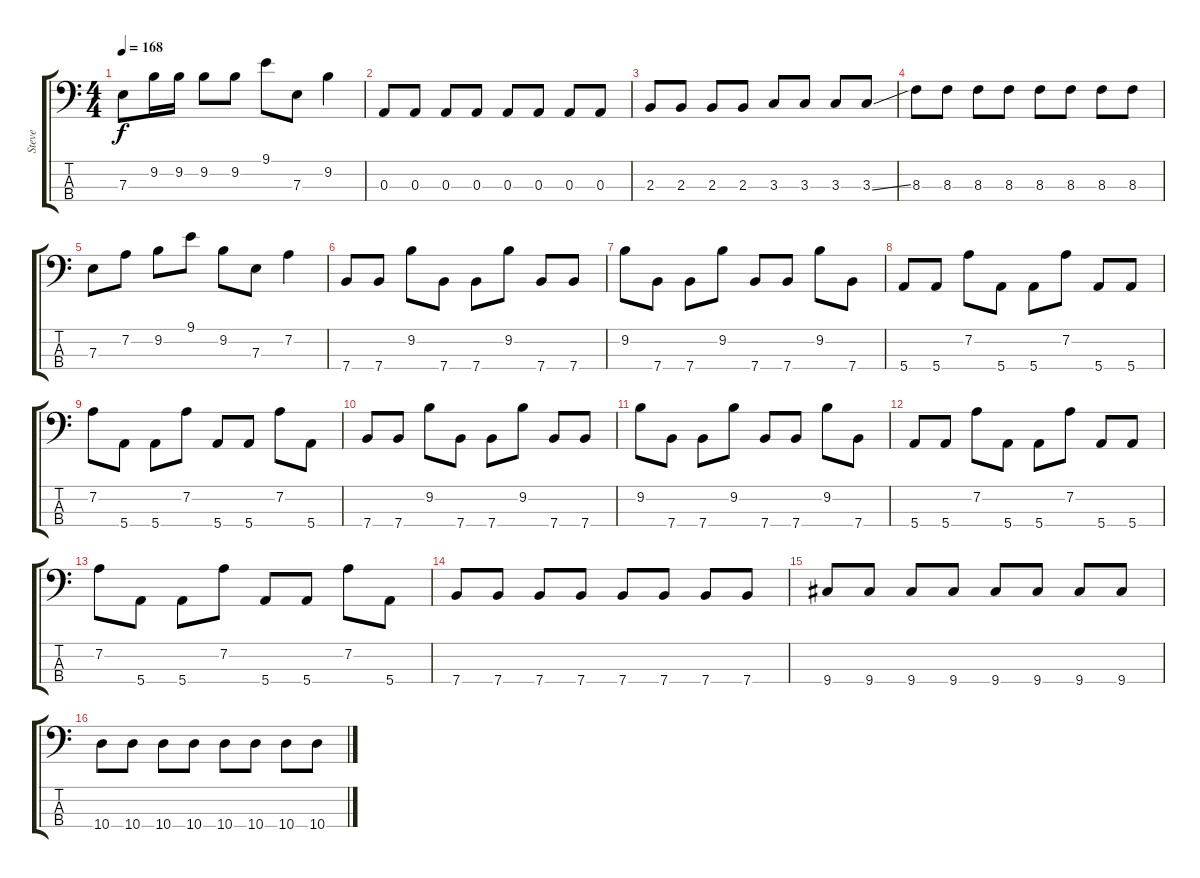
\track ("Steve" "Steve") {instrument electricbassfinger}
\staff {score tabs}
\tuning (G2 D2 A1 E1) {hide}
\ts (4 4)
\tempo 168
\clef f4
\ks c
7.3.8{dy f} 9.2.16 9.2.16 9.2.8 9.2.8 9.1.8 7.3.8 9.2.4 |
0.3.8 0.3.8 0.3.8 0.3.8 0.3.8 0.3.8 0.3.8 0.3.8 |
2.3.8 2.3.8 2.3.8 2.3.8 3.3.8 3.3.8 3.3.8 3.3{ss}.8 |
8.3.8 8.3.8 8.3.8 8.3.8 8.3.8 8.3.8 8.3.8 8.3.8 |
7.3.8 7.2.8 9.2.8 9.1.8 9.2.8 7.3.8 7.2.4 |
7.4.8 7.4.8 9.2.8 7.4.8 7.4.8 9.2.8 7.4.8 7.4.8 |
9.2.8 7.4.8 7.4.8 9.2.8 7.4.8 7.4.8 9.2.8 7.4.8 |
5.4.8 5.4.8 7.2.8 5.4.8 5.4.8 7.2.8 5.4.8 5.4.8 |
7.2.8 5.4.8 5.4.8 7.2.8 5.4.8 5.4.8 7.2.8 5.4.8 |
7.4.8 7.4.8 9.2.8 7.4.8 7.4.8 9.2.8 7.4.8 7.4.8 |
9.2.8 7.4.8 7.4.8 9.2.8 7.4.8 7.4.8 9.2.8 7.4.8 |
5.4.8 5.4.8 7.2.8 5.4.8 5.4.8 7.2.8 5.4.8 5.4.8 |
7.2.8 5.4.8 5.4.8 7.2.8 5.4.8 5.4.8 7.2.8 5.4.8 |
7.4.8 7.4.8 7.4.8 7.4.8 7.4.8 7.4.8 7.4.8 7.4.8 |
9.4.8 9.4.8 9.4.8 9.4.8 9.4.8 9.4.8 9.4.8 9.4.8 |
10.4.8 10.4.8 10.4.8 10.4.8 10.4.8 10.4.8 10.4.8 10.4.8
